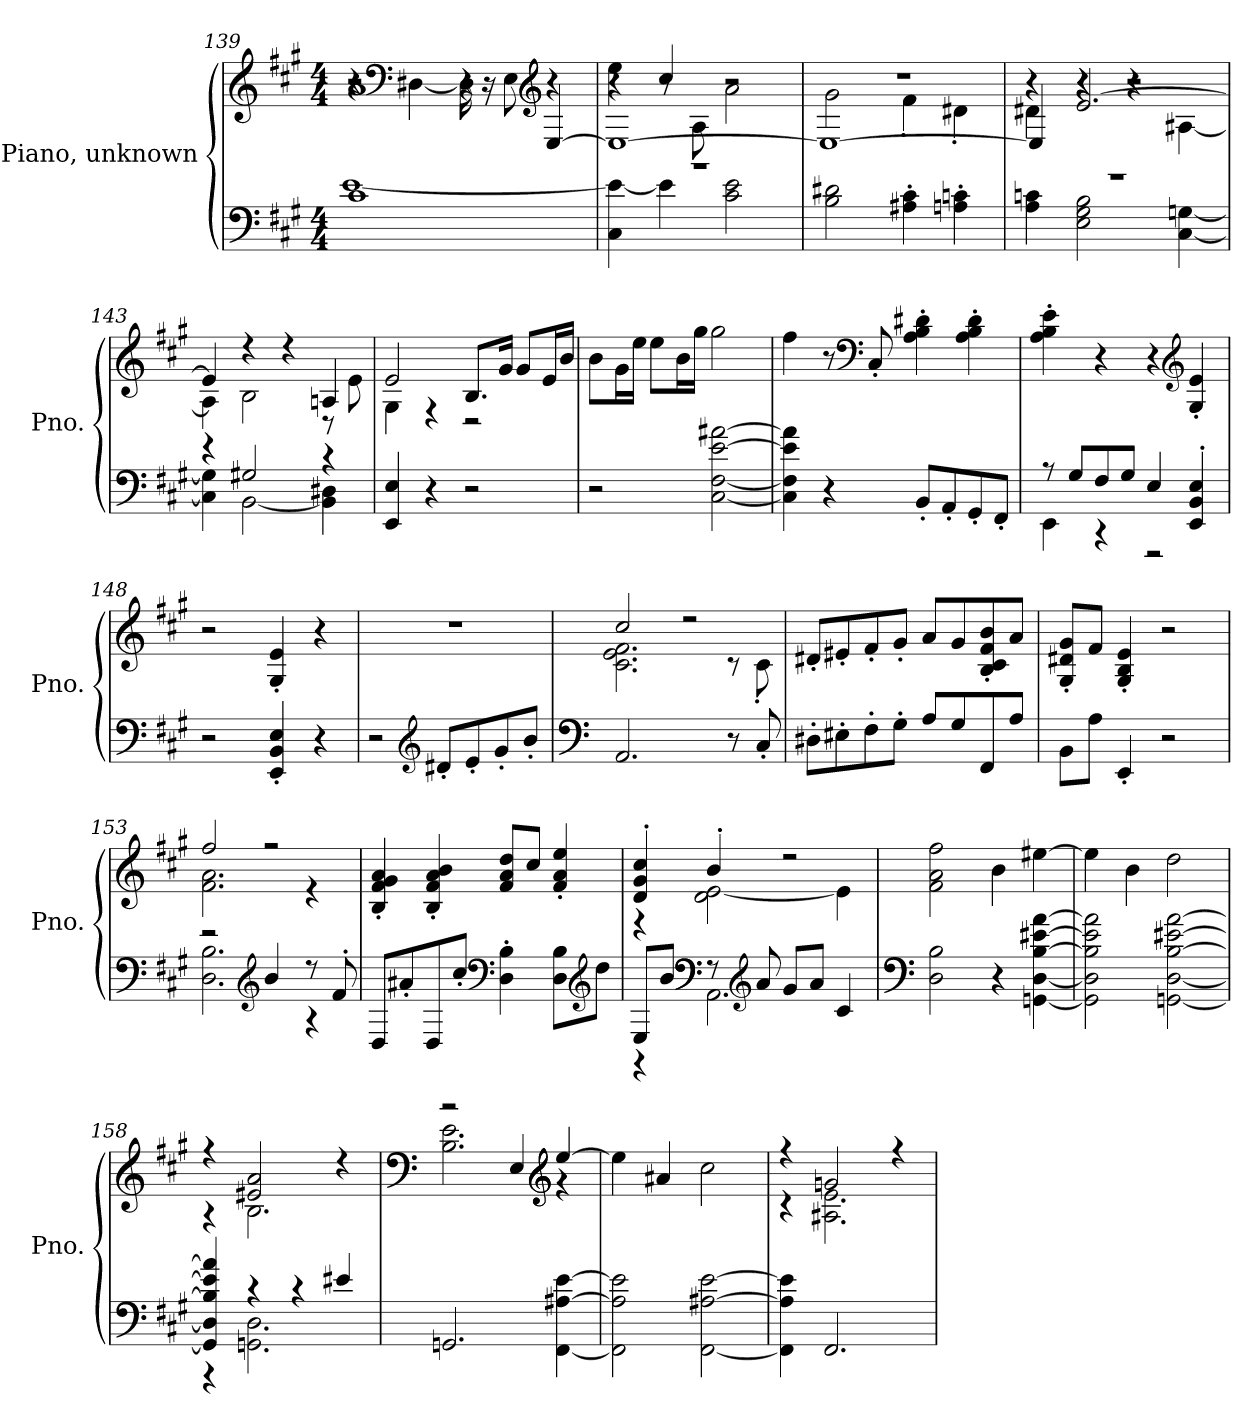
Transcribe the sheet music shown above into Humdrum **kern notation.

**kern	**kern
*part1	*part1
*staff2	*staff1
*I"Piano, unknown	*
*I'Pno.	*
*clefF4	*clefG2
*k[f#c#g#]	*k[f#c#g#]
*M4/4	*M4/4
=139	=139
*^	*^
*	*	*	*^
1c#	[1e	1a	4r	2r
*	*	*clefF4	*	*
.	.	.	[4D#X\	.
.	.	.	16D#\]	4r
.	.	.	16r	.
.	.	.	8E\	.
*	*	*clefG2	*	*
.	.	.	4r	[4E/
=140	=140	=140	=140	=140
1r	4C#\ 4e\_	4r	4ee\	1E_
.	4e\]	4cc#/	8r	.
.	.	.	8A\	.
.	2c#\ 2e\	2r	2a\	.
*v	*v	*	*	*
!!LO:LB:g=z	!!	!!
=141	=141	=141	=141
2B\ 2d#X\	1r	2g#\	1E_
4A#X\' 4c#\'	.	4f#'\	.
4An\' 4cn\'	.	4d#X'\	.
=142	=142	=142	=142
*^	*	*	*
1r	4A\ 4cn\	4r	4d#X\	4E/]
.	2E\ 2G#\ 2B\	[2.e/	4r	4r
.	.	.	4r	2r
.	[4C#\ [4Gn\	.	[4A#X\	.
*	*	*	*v	*v
=143	=143	=143	=143
4r	4C#\] 4G\]	4e/]	4A#\]
2G#X/	[2BB\	4r	2B\
.	.	4r	.
4r	4BB\] 4D#X\	4An/	8r
.	.	.	8e\
*v	*v	*	*
=144	=144	=144
4EE/ 4E/	2e/	4G#\
4r	.	4r
2r	8.B/L	2r
.	16g#/Jk	.
.	8g#/L	.
.	16e/L	.
.	16b/JJ	.
*	*v	*v
=145	=145
2r	8b\L
.	16g#\L
.	16ee\JJ
.	8ee\L
.	16b\L
.	16gg#\JJ
[2C#\ [2F#\ [2e\ [2a#X\	2gg#\
!!LO:PB:g=z
=146	=146
4C#\] 4F#\] 4e\] 4a#\]	4ff#\
4r	8r
*	*clefF4
.	8C#'/
8BB'/L	4A\' 4B\' 4d#X\'
8AA'/	.
8GG#'/	4A\' 4B\' 4d#\'
8FF#'/J	.
=147	=147
*^	*
8r	4EE\	4A\' 4B\' 4e\'
8G#/L	.	.
8F#/	4r	4r
8G#/J	.	.
4E/	2r	4r
*	*	*clefG2
4EE/' 4BB/' 4E/'	.	4G#/' 4e/'
*v	*v	*
=148	=148
2r	2r
4EE/' 4BB/' 4E/'	4G#/' 4e/'
4r	4r
=149	=149
2r	1r
*clefG2	*
8d#X'/L	.
8e'/	.
8g#'/	.
8b'/J	.
=150	=150
*clefF4	*
*	*^
2.AA/	2cc#/	2.c#\ 2.e\ 2.f#\
.	2r	.
8r	.	8r
8C#'/	.	8c#'\
*	*v	*v
!!LO:LB:g=z
=151	=151
8D#X'\L	8d#X'/L
8E#X'\	8e#X'/
8F#'\	8f#'/
8G#'\J	8g#'/J
8A/L	8a/L
8G#/	8g#/
8FF#/	8B/' 8c#/' 8f#/' 8b/'
8A/J	8a/J
=152	=152
8BB\L	8G#/' 8d#X/' 8g#/'L
8A\J	8f#/J
4EE'/	4G#/' 4B/' 4e/'
2r	2r
=153	=153
*^	*^
2r	2.D\ 2.B\	2ff#/	2.f#\ 2.a\
*clefG2	*	*	*
4b/	.	2r	.
8r	4r	.	4r
8f#'/	.	.	.
*v	*v	*	*
*	*v	*v
=154	=154
8D/L	4B/' 4f#/' 4g#/' 4a/'
8a#X'/	.
8D/	4B/' 4f#/' 4a/' 4b/'
8cc#'/J	.
*clefF4	*
4D\' 4B\'	8f#/ 8a/ 8dd/L
.	8cc#/J
8D\ 8B\L	4f#/' 4a/' 4ee/'
*clefG2	*
8dd\J	.
!!LO:LB:g=z
=155	=155
*^	*^
8E/L	4r	4d/' 4g#/' 4cc#/'	4r
8b/J	.	.	.
*clefF4	*	*	*
8r	2.AA\	4b'/	2d\ [2e\
*clefG2	*	*	*
8a/	.	.	.
8g#/L	.	2r	.
8a/J	.	.	.
4c#/	.	.	4e\]
*v	*v	*	*
*	*v	*v
=156	=156
*clefF4	*
2D\ 2B\	2f#\ 2a\ 2ff#\
4r	4b\
[4GGn\ [4D\ [4B\ [4e#X\ [4a\	[4ee#X\
=157	=157
2GG\] 2D\] 2B\] 2e#\] 2a\]	4ee#\]
.	4b\
[2GGn\ [2D\ [2B\ [2e#X\ [2a\	2dd\
=158	=158
*^	*^
4GG/] 4D/] 4B/] 4e#/] 4a/]	4r	4r	4r
4r	2.GGn\ 2.D\	2e#X/ 2a/	2.B\
4r	.	.	.
4e#X/	.	4r	.
*v	*v	*	*
=159	=159	=159
*	*clefF4	*
2.GGn/	2r	2.B\ 2.e\
.	4E/	.
*	*clefG2	*
[4FF#\ [4A#X\ [4e\	[4ee/	4r
*	*v	*v
=160	=160
2FF#\] 2A#\] 2e\]	4ee\]
.	4a#X/
[2FF#\ [2A#X\ [2e\	2cc#\
!!LO:LB:g=z
=161	=161
*	*^
4FF#\] 4A#\] 4e\]	4r	4r
2.FF#/	2gn/	2.A#X\ 2.e\
.	4r	.
*	*v	*v
=	=
*-	*-
